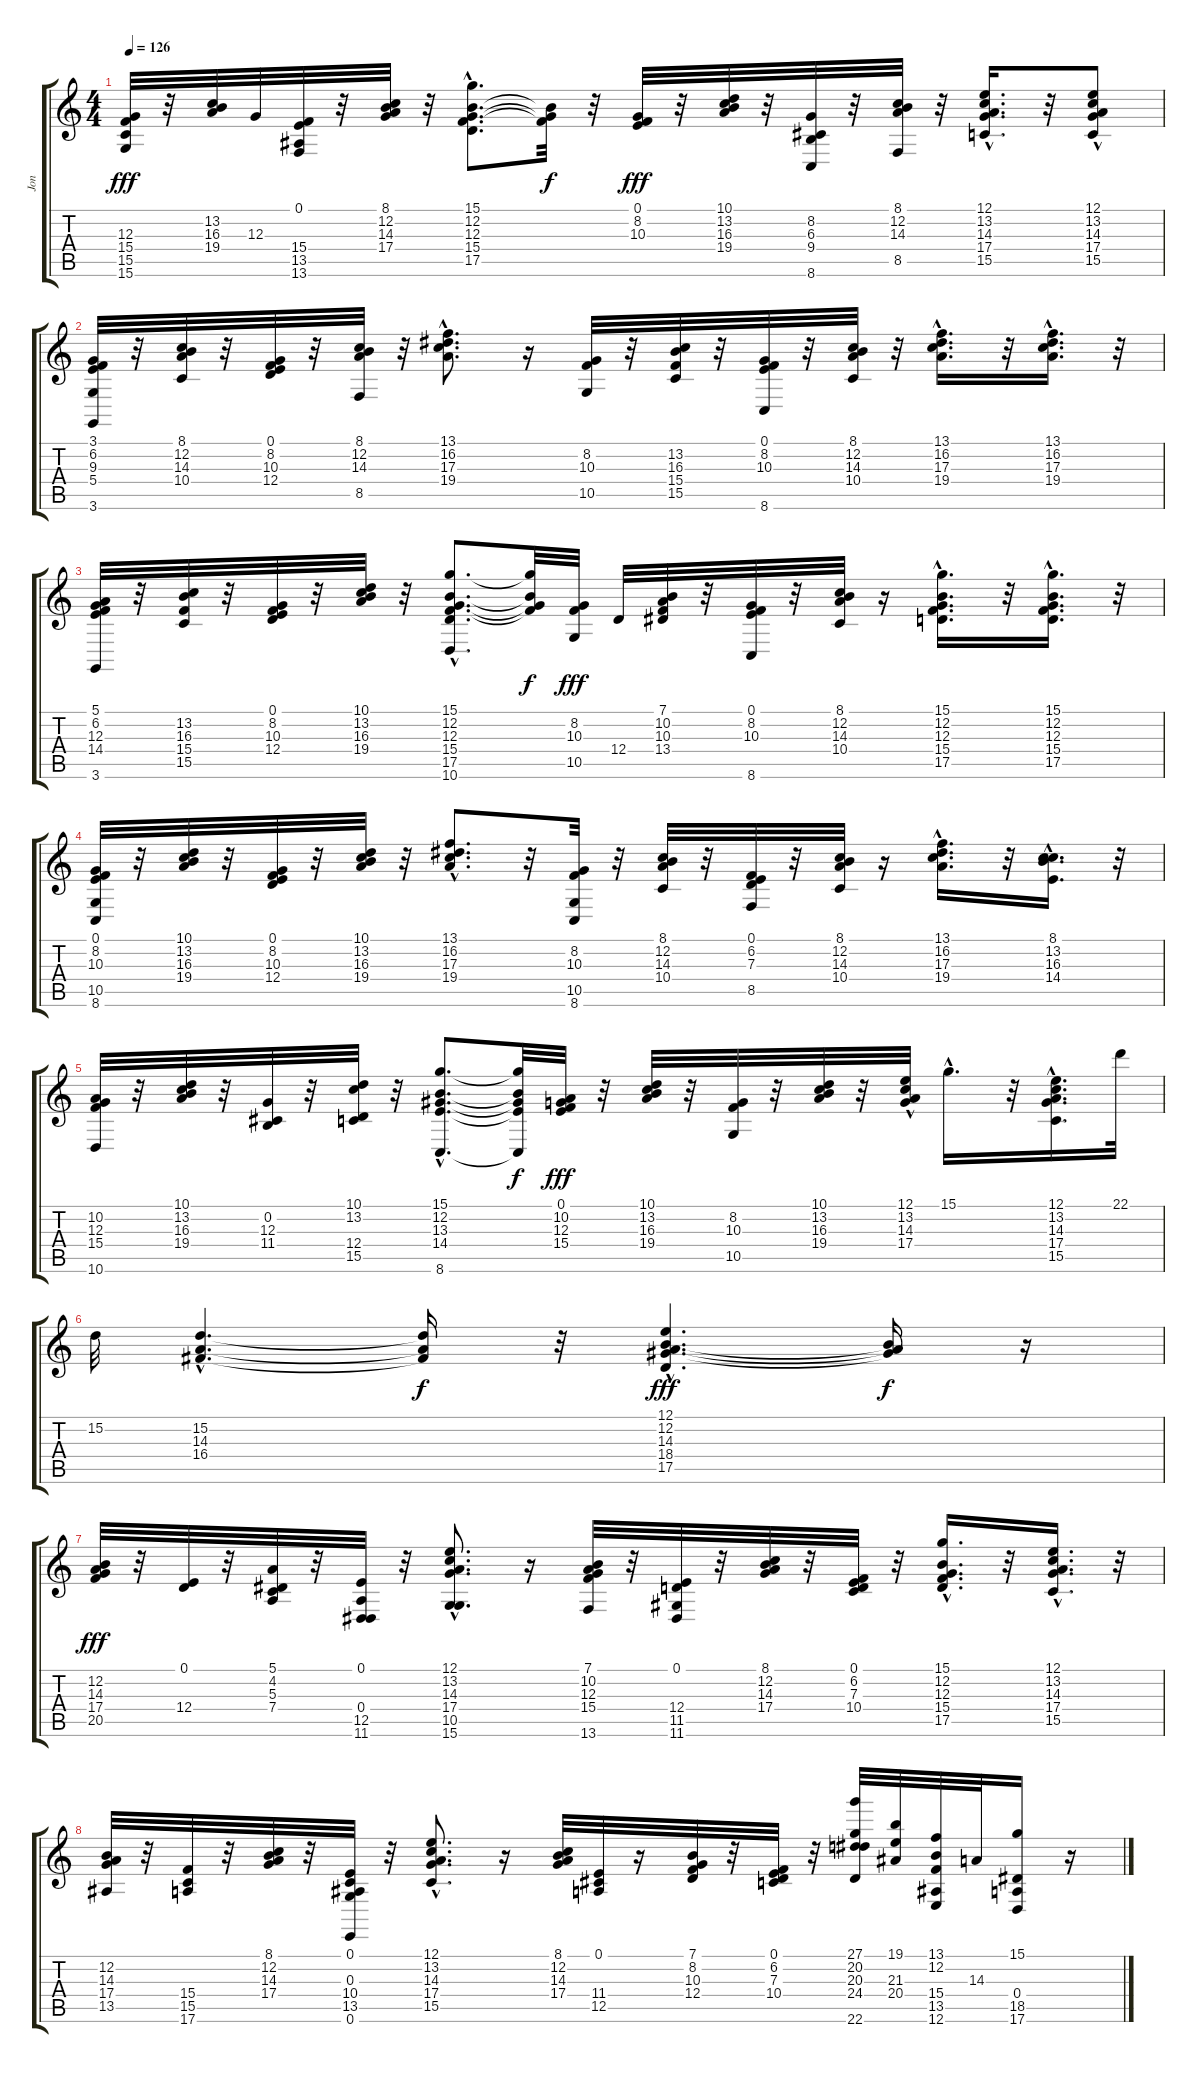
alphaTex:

\track ("Jon" "Jon") {instrument rockorgan}
\staff {score tabs}
\tuning (E4 B3 G3 D3 A2 E2) {hide}
\ts (4 4)
\tempo 126
\clef g2
\ks c
(12.3 15.4 15.5 15.6).32{dy fff} r.32 (13.2 16.3 19.4).32 12.3.32 (0.1 15.4 13.5 13.6).32 r.32 (8.1 12.2 14.3 17.4).32 r.32 (15.1{hac} 12.2{hac} 12.3{hac} 15.4{hac} 17.5{hac}).8{d} (12.2{t} 12.3{t} 15.4{t}).32{dy f} r.32 (0.1 8.2 10.3).32{dy fff} r.32 (10.1 13.2 16.3 19.4).32 r.32 (8.2 6.3 9.4 8.6).32 r.32 (8.1 12.2 14.3 8.5).32 r.32 (12.1{hac} 13.2{hac} 14.3{hac} 17.4{hac} 15.5{hac}).16{d} r.32 (12.1 13.2{hac} 14.3{hac} 17.4{hac} 15.5{hac}).8 |
(3.1 6.2 9.3 5.4 3.6).32 r.32 (8.1 12.2 14.3 10.4).32 r.32 (0.1 8.2 10.3 12.4).32 r.32 (8.1 12.2 14.3 8.5).32 r.32 (13.1{hac} 16.2{hac} 17.3{hac} 19.4{hac}).8{d} r.16 (8.2 10.3 10.5).32 r.32 (13.2 16.3 15.4 15.5).32 r.32 (0.1 8.2 10.3 8.6).32 r.32 (8.1 12.2 14.3 10.4).32 r.32 (13.1{hac} 16.2{hac} 17.3{hac} 19.4{hac}).16{d} r.32 (13.1{hac} 16.2{hac} 17.3{hac} 19.4{hac}).16{d} r.32 |
(5.1 6.2 12.3 14.4 3.6).32 r.32 (13.2 16.3 15.4 15.5).32 r.32 (0.1 8.2 10.3 12.4).32 r.32 (10.1 13.2 16.3 19.4).32 r.32 (15.1{hac} 12.2{hac} 12.3{hac} 15.4{hac} 17.5{hac} 10.6).8{d} (15.1{t} 12.2{t} 12.3{t} 15.4{t}).32{dy f} (8.2 10.3 10.5).32{dy fff} 12.4.32 (7.1 10.2 10.3 13.4).32 r.32 (0.1 8.2 10.3 8.6).32 r.32 (8.1 12.2 14.3 10.4).32 r.16 (15.1{hac} 12.2{hac} 12.3{hac} 15.4{hac} 17.5{hac}).16{d} r.32 (15.1{hac} 12.2{hac} 12.3{hac} 15.4{hac} 17.5{hac}).16{d} r.32 |
(0.1 8.2 10.3 10.5 8.6).32 r.32 (10.1 13.2 16.3 19.4).32 r.32 (0.1 8.2 10.3 12.4).32 r.32 (10.1 13.2 16.3 19.4).32 r.32 (13.1{hac} 16.2{hac} 17.3{hac} 19.4{hac}).8{d} r.32 (8.2 10.3 10.5 8.6).32 r.32 (8.1 12.2 14.3 10.4).32 r.32 (0.1 6.2 7.3 8.5).32 r.32 (8.1 12.2 14.3 10.4).32 r.16 (13.1{hac} 16.2{hac} 17.3{hac} 19.4{hac}).16{d} r.32 (8.1{hac} 13.2{hac} 16.3{hac} 14.4{hac}).16{d} r.32 |
(10.2 12.3 15.4 10.6).32 r.32 (10.1 13.2 16.3 19.4).32 r.32 (0.2 12.3 11.4).32 r.32 (10.1 13.2 12.4 15.5).32 r.32 (15.1{hac} 12.2{hac} 13.3{hac} 14.4{hac} 8.6{hac}).8{d} (15.1{t} 12.2{t} 13.3{t} 14.4{t} 8.6{t}).32{dy f} (0.1 10.2 12.3 15.4).32{dy fff} r.32 (10.1 13.2 16.3 19.4).32 r.32 (8.2 10.3 10.5).32 r.32 (10.1 13.2 16.3 19.4).32 r.32 (12.1{hac} 13.2{hac} 14.3{hac} 17.4{hac}).32 15.1{hac}.16{d} r.32 (12.1{hac} 13.2{hac} 14.3 17.4 15.5).16{d} 22.1.32 |
15.2.32 (15.2{hac} 14.3{hac} 16.4{hac}).4{d} (15.2{t} 14.3{t} 16.4{t}).16{dy f} r.32 (12.1 12.2{hac} 14.3{hac} 18.4{hac} 17.5).4{d dy fff} (12.2{t} 14.3{t} 18.4{t}).16{dy f} r.16 |
(12.2 14.3 17.4 20.5).32{dy fff} r.32 (0.1 12.4).32 r.32 (5.1 4.2 5.3 7.4).32 r.32 (0.1 0.4 12.5 11.6).32 r.32 (12.1{hac} 13.2{hac} 14.3{hac} 17.4{hac} 10.5 15.6{hac}).8{d} r.16 (7.1 10.2 12.3 15.4 13.6).32 r.32 (0.1 12.4 11.5 11.6).32 r.32 (8.1 12.2 14.3 17.4).32 r.32 (0.1 6.2 7.3 10.4).32 r.32 (15.1{hac} 12.2{hac} 12.3{hac} 15.4{hac} 17.5{hac}).16{d} r.32 (12.1{hac} 13.2 14.3 17.4 15.5).16{d} r.32 |
(12.2 14.3 17.4 13.5).32 r.32 (15.4 15.5 17.6).32 r.32 (8.1 12.2 14.3 17.4).32 r.32 (0.1 0.3 10.4 13.5 0.6).32 r.32 (12.1{hac} 13.2{hac} 14.3{hac} 17.4{hac} 15.5{hac}).8{d} r.16 (8.1 12.2 14.3 17.4).32 (0.1 11.4 12.5).32 r.16 (7.1 8.2 10.3 12.4).32 r.32 (0.1 6.2 7.3 10.4).32 r.32 (27.1 20.2 20.3 24.4 22.6).32 (19.1 21.3 20.4).32 (13.1 12.2 15.4 13.5 12.6).32 14.3.32 (15.1 0.4 18.5 17.6).16 r.16
